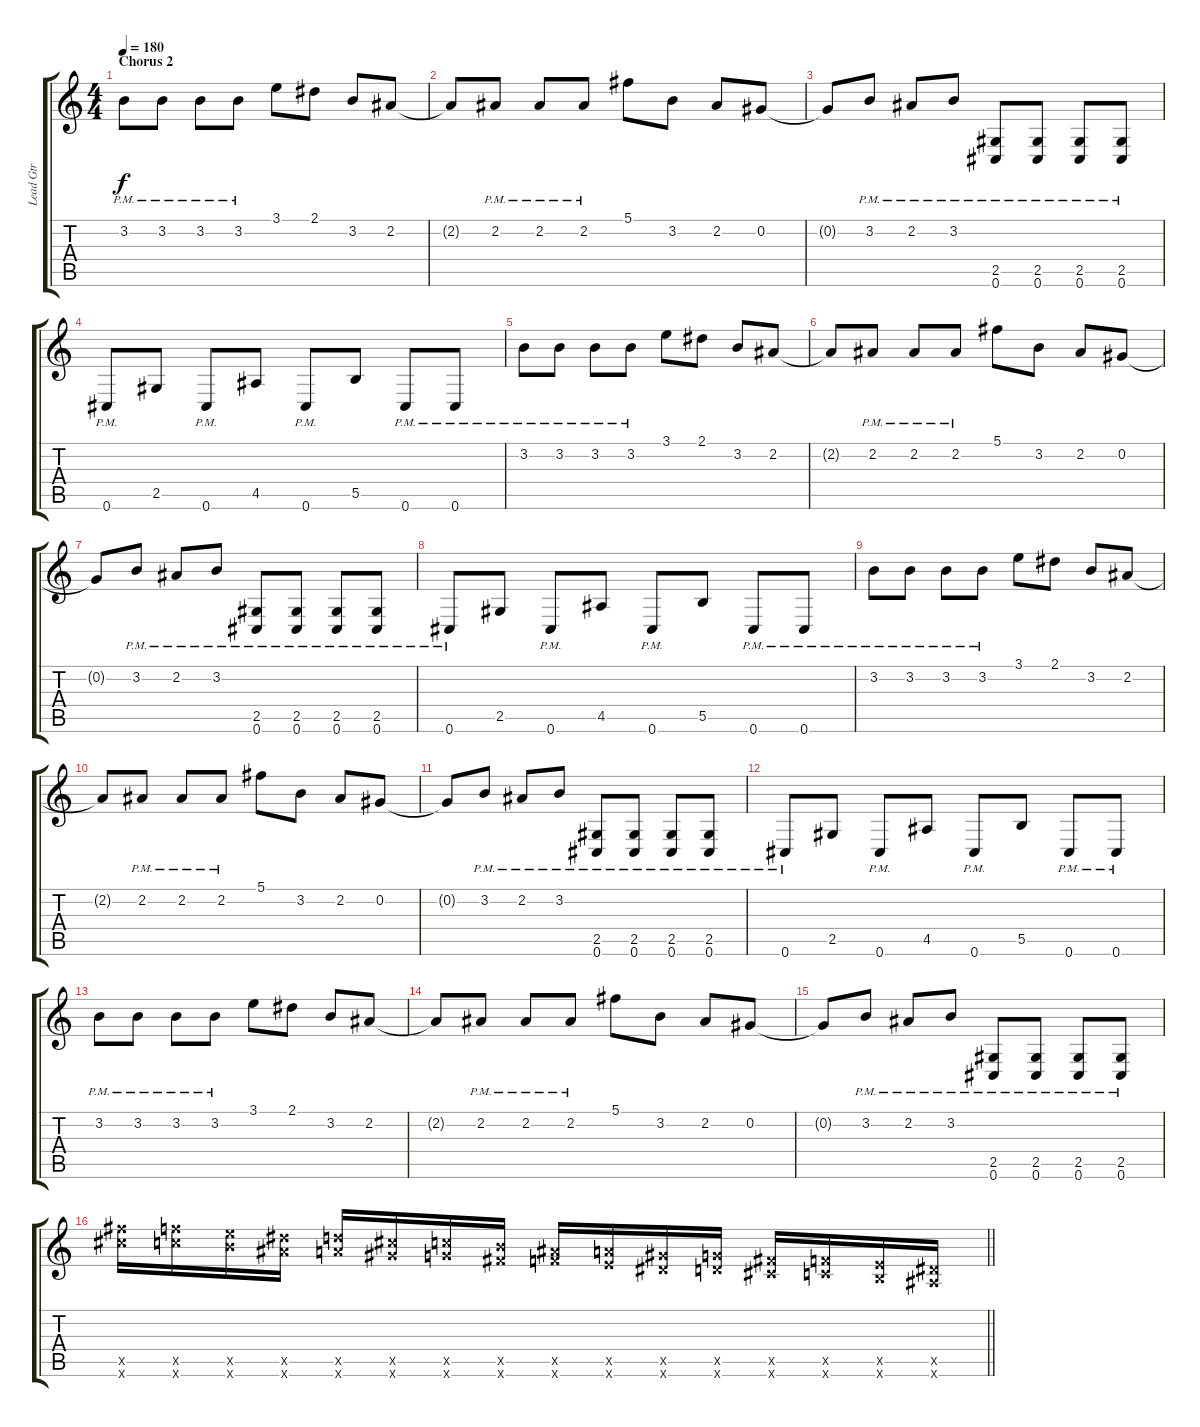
\track ("Lead Gtr" "Lead Gtr") {instrument distortionguitar}
\staff {score tabs}
\tuning (Db4 Ab3 E3 B2 Gb2 Db2) {hide}
\ts (4 4)
\section ("" "Chorus 2")
\tempo 180
\clef g2
\ks c
3.2{pm}.8{dy f} 3.2{pm}.8 3.2{pm}.8 3.2{pm}.8 3.1.8 2.1.8 3.2.8 2.2.8 |
2.2{t}.8 2.2{pm}.8 2.2{pm}.8 2.2{pm}.8 5.1.8 3.2.8 2.2.8 0.2.8 |
0.2{t}.8 3.2{pm}.8 2.2{pm}.8 3.2{pm}.8 (2.5{pm} 0.6).8 (2.5{pm} 0.6).8 (2.5{pm} 0.6).8 (2.5{pm} 0.6).8 |
0.6{pm}.8 2.5.8 0.6{pm}.8 4.5.8 0.6{pm}.8 5.5.8 0.6{pm}.8 0.6{pm}.8 |
3.2{pm}.8 3.2{pm}.8 3.2{pm}.8 3.2{pm}.8 3.1.8 2.1.8 3.2.8 2.2.8 |
2.2{t}.8 2.2{pm}.8 2.2{pm}.8 2.2{pm}.8 5.1.8 3.2.8 2.2.8 0.2.8 |
0.2{t}.8 3.2{pm}.8 2.2{pm}.8 3.2{pm}.8 (2.5{pm} 0.6).8 (2.5{pm} 0.6).8 (2.5{pm} 0.6).8 (2.5{pm} 0.6).8 |
0.6{pm}.8 2.5.8 0.6{pm}.8 4.5.8 0.6{pm}.8 5.5.8 0.6{pm}.8 0.6{pm}.8 |
3.2{pm}.8 3.2{pm}.8 3.2{pm}.8 3.2{pm}.8 3.1.8 2.1.8 3.2.8 2.2.8 |
2.2{t}.8 2.2{pm}.8 2.2{pm}.8 2.2{pm}.8 5.1.8 3.2.8 2.2.8 0.2.8 |
0.2{t}.8 3.2{pm}.8 2.2{pm}.8 3.2{pm}.8 (2.5{pm} 0.6).8 (2.5{pm} 0.6).8 (2.5{pm} 0.6).8 (2.5{pm} 0.6).8 |
0.6{pm}.8 2.5.8 0.6{pm}.8 4.5.8 0.6{pm}.8 5.5.8 0.6{pm}.8 0.6{pm}.8 |
3.2{pm}.8 3.2{pm}.8 3.2{pm}.8 3.2{pm}.8 3.1.8 2.1.8 3.2.8 2.2.8 |
2.2{t}.8 2.2{pm}.8 2.2{pm}.8 2.2{pm}.8 5.1.8 3.2.8 2.2.8 0.2.8 |
0.2{t}.8 3.2{pm}.8 2.2{pm}.8 3.2{pm}.8 (2.5{pm} 0.6).8 (2.5{pm} 0.6).8 (2.5{pm} 0.6).8 (2.5{pm} 0.6).8 |
\barLineRight lightlight
(24.5{x} 24.6{x}).16{volume 4} (23.5{x} 23.6{x}).16 (22.5{x} 22.6{x}).16 (21.5{x} 21.6{x}).16 (20.5{x} 20.6{x}).16 (19.5{x} 19.6{x}).16 (18.5{x} 18.6{x}).16 (17.5{x} 17.6{x}).16 (16.5{x} 16.6{x}).16 (15.5{x} 15.6{x}).16 (14.5{x} 14.6{x}).16 (13.5{x} 13.6{x}).16 (12.5{x} 12.6{x}).16 (11.5{x} 11.6{x}).16 (10.5{x} 10.6{x}).16 (9.5{x} 9.6{x}).16
